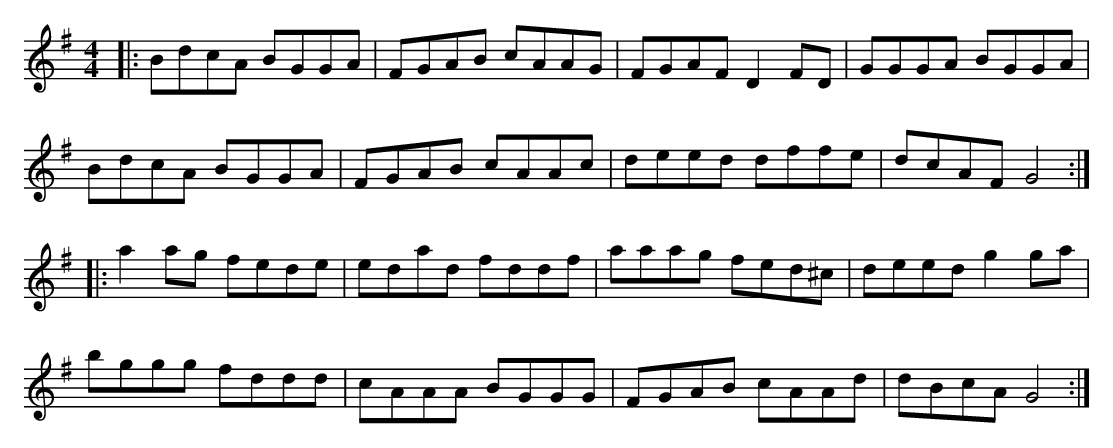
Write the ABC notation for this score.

X:1
M:4/4
K:G
|: BdcA BGGA|FGAB cAAG|FGAF D2FD| GGGA BGGA|
BdcA BGGA|FGAB cAAc|deed dffe|dcAF G4 :|
|: a2ag fede|edad fddf|aaag fed^c|deed g2ga|
bggg fddd|cAAA BGGG|FGAB cAAd|dBcA G4:|
